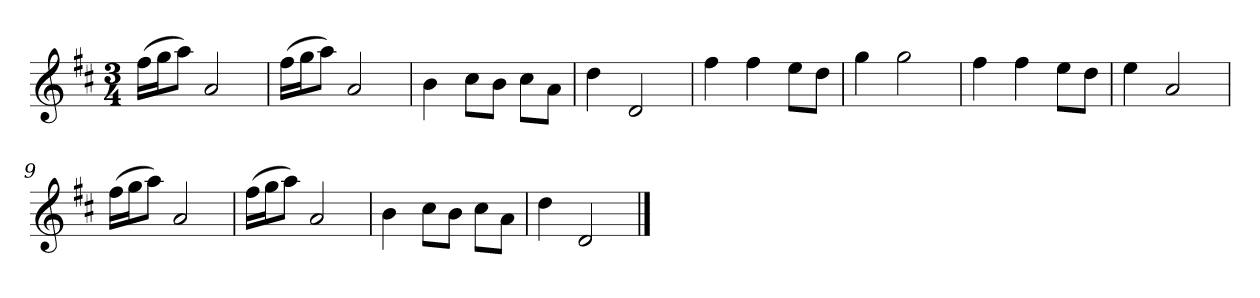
**kern
*part1
*staff1
*k[f#c#]
*M3/4
*MM120
=1
(16ff#LL
16ggJ
8aaJ)
2a
=2
(16ff#LL
16ggJ
8aaJ)
2a
=3
4b
8cc#L
8bJ
8cc#L
8aJ
=4
4dd
2d
=5
4ff#
4ff#
8eeL
8ddJ
=6
4gg
2gg
=7
4ff#
4ff#
8eeL
8ddJ
=8
4ee
2a
=9
(16ff#LL
16ggJ
8aaJ)
2a
=10
(16ff#LL
16ggJ
8aaJ)
2a
=11
4b
8cc#L
8bJ
8cc#L
8aJ
=12
4dd
2d
==
*-
